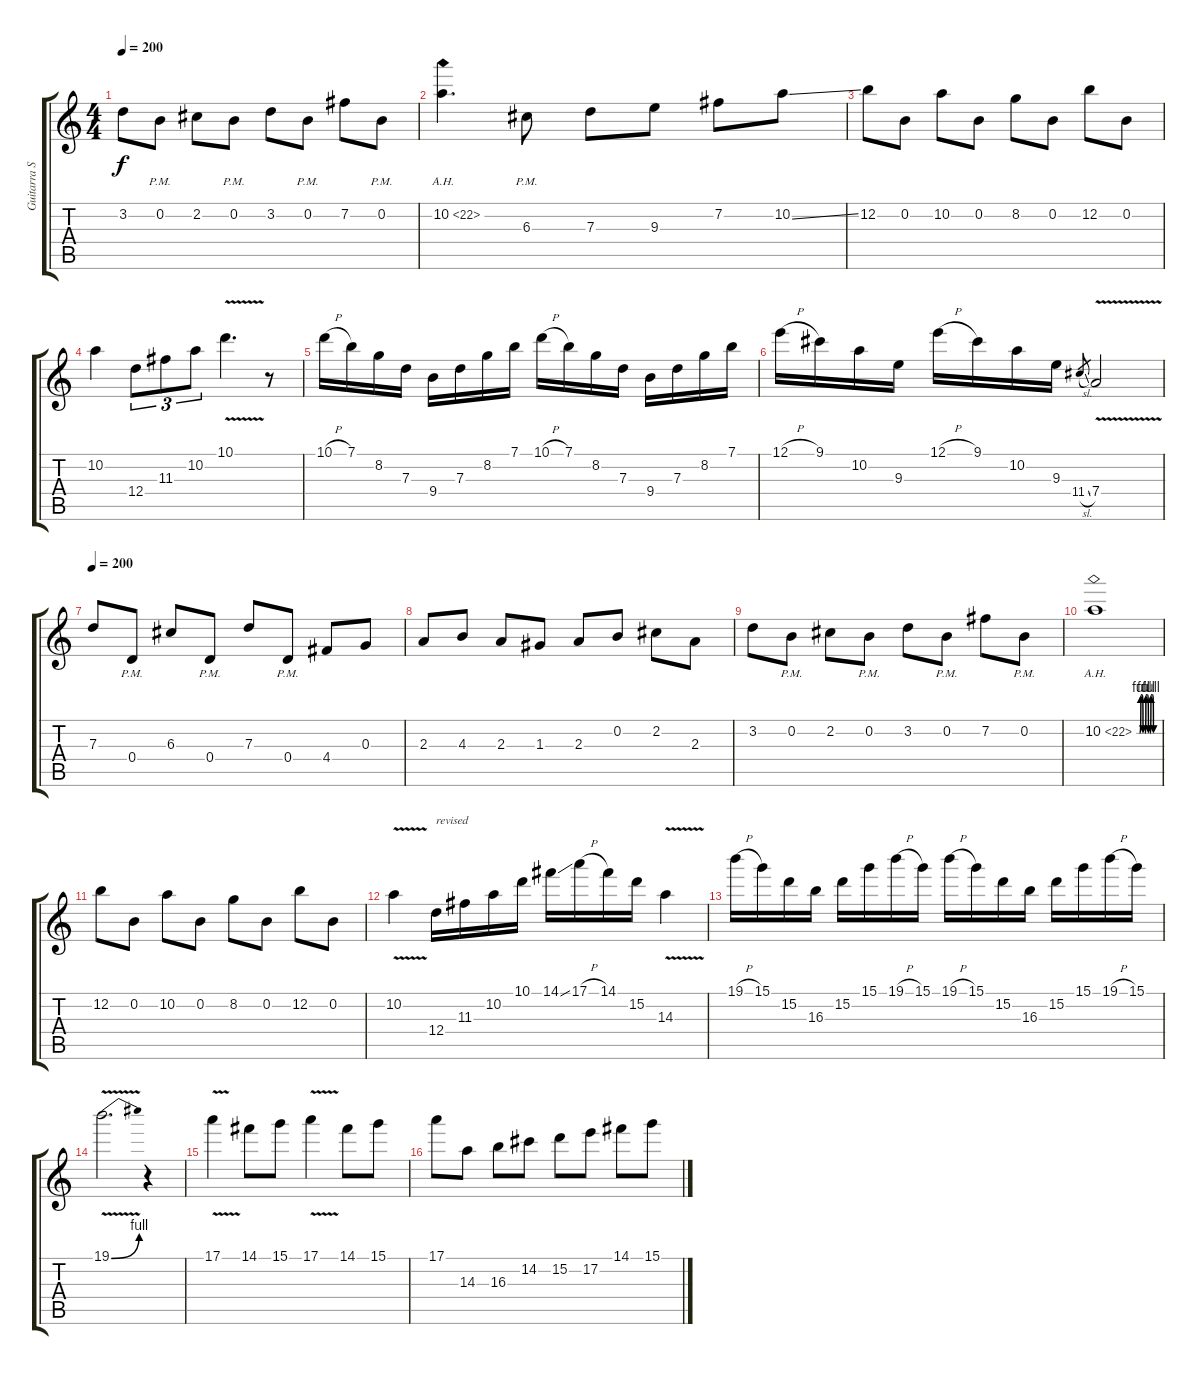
\track ("Guitarra Solist." "Guitarra S") {instrument overdrivenguitar}
\staff {score tabs}
\tuning (E4 B3 G3 D3 A2 E2) {hide}
\ts (4 4)
\tempo 200
\clef g2
\ks c
3.2.8{dy f} 0.2{pm}.8 2.2.8 0.2{pm}.8 3.2.8 0.2{pm}.8 7.2.8 0.2{pm}.8 |
10.2{ah 12}.4{d} 6.3{pm}.8 7.3.8 9.3.8 7.2.8 10.2{ss}.8 |
12.2.8 0.2.8 10.2.8 0.2.8 8.2.8 0.2.8 12.2.8 0.2.8 |
10.2.4 12.4.8{tu (3 2)} 11.3.8{tu (3 2)} 10.2.8{tu (3 2)} 10.1{v}.4{d} r.8 |
10.1{h}.16 7.1.16 8.2.16 7.3.16 9.4.16 7.3.16 8.2.16 7.1.16 10.1{h}.16 7.1.16 8.2.16 7.3.16 9.4.16 7.3.16 8.2.16 7.1.16 |
12.1{h}.16 9.1.16 10.2.16 9.3.16 12.1{h}.16 9.1.16 10.2.16 9.3.16 11.4{sl}.8{gr} 7.4{v}.2 |
\tempo 200
7.3.8 0.4{pm}.8 6.3.8 0.4{pm}.8 7.3.8 0.4{pm}.8 4.4.8 0.3.8 |
2.3.8 4.3.8 2.3.8 1.3.8 2.3.8 0.2.8 2.2.8 2.3.8 |
3.2.8 0.2{pm}.8 2.2.8 0.2{pm}.8 3.2.8 0.2{pm}.8 7.2.8 0.2{pm}.8 |
10.2{be (custom 0 0 8 0 11 4 15 4 17 0 23 0 25 4 30 4 32 0 37 0 39 4 44 4 46 0 60 0) ah 12}.1 |
12.2.8 0.2.8 10.2.8 0.2.8 8.2.8 0.2.8 12.2.8 0.2.8 |
10.2{v}.4 12.4.16{txt "revised"} 11.3.16 10.2.16 10.1.16 14.1{ss}.16 17.1{h}.16 14.1.16 15.2.16 14.3{v}.4 |
19.1{h}.16 15.1.16 15.2.16 16.3.16 15.2.16 15.1.16 19.1{h}.16 15.1.16 19.1{h}.16 15.1.16 15.2.16 16.3.16 15.2.16 15.1.16 19.1{h}.16 15.1.16 |
19.1{be (bend 0 0 60 4) v}.2{d} r.4 |
17.1{v}.4 14.1.8 15.1.8 17.1{v}.4 14.1.8 15.1.8 |
17.1.8 14.3.8 16.3.8 14.2.8 15.2.8 17.2.8 14.1.8 15.1.8
